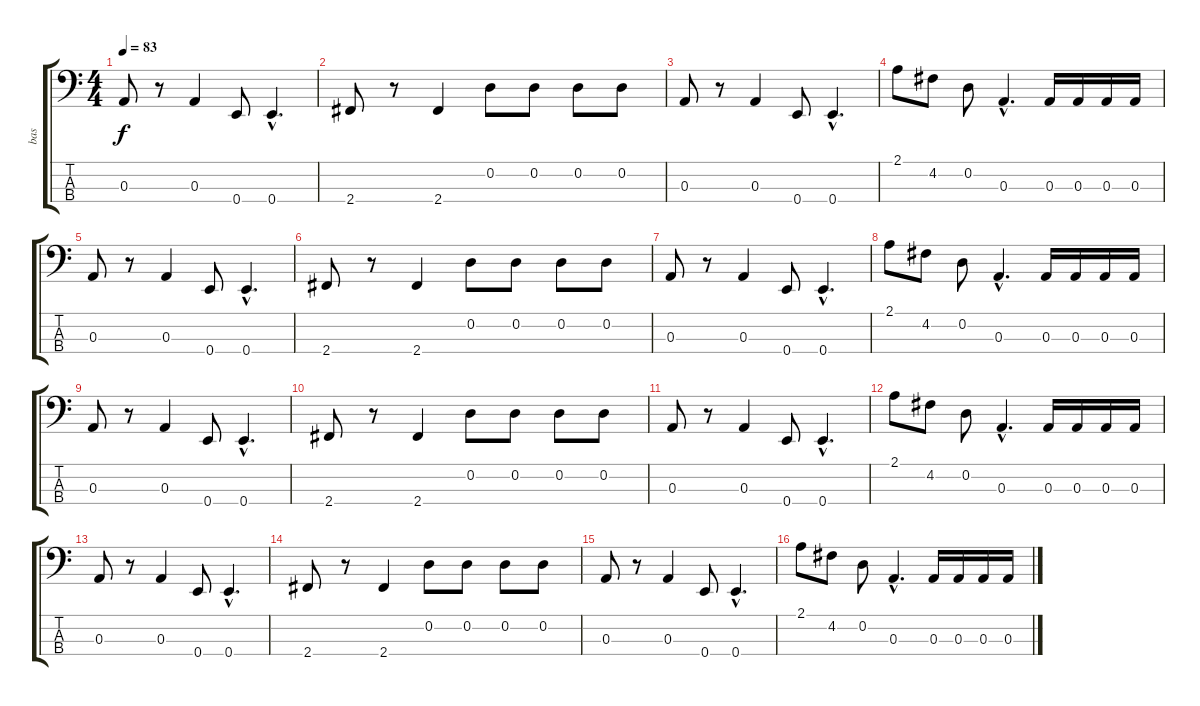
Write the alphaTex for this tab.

\track ("bas" "bas") {instrument electricbasspick}
\staff {score tabs}
\tuning (G2 D2 A1 E1) {hide}
\ts (4 4)
\tempo 83
\clef f4
\ks c
0.3.8{dy f} r.8 0.3.4 0.4.8 0.4{hac}.4{d} |
2.4.8 r.8 2.4.4 0.2.8 0.2.8 0.2.8 0.2.8 |
0.3.8 r.8 0.3.4 0.4.8 0.4{hac}.4{d} |
2.1.8 4.2.8 0.2.8 0.3{hac}.4{d} 0.3.16 0.3.16 0.3.16 0.3.16 |
0.3.8 r.8 0.3.4 0.4.8 0.4{hac}.4{d} |
2.4.8 r.8 2.4.4 0.2.8 0.2.8 0.2.8 0.2.8 |
0.3.8 r.8 0.3.4 0.4.8 0.4{hac}.4{d} |
2.1.8 4.2.8 0.2.8 0.3{hac}.4{d} 0.3.16 0.3.16 0.3.16 0.3.16 |
0.3.8 r.8 0.3.4 0.4.8 0.4{hac}.4{d} |
2.4.8 r.8 2.4.4 0.2.8 0.2.8 0.2.8 0.2.8 |
0.3.8 r.8 0.3.4 0.4.8 0.4{hac}.4{d} |
2.1.8 4.2.8 0.2.8 0.3{hac}.4{d} 0.3.16 0.3.16 0.3.16 0.3.16 |
0.3.8 r.8 0.3.4 0.4.8 0.4{hac}.4{d} |
2.4.8 r.8 2.4.4 0.2.8 0.2.8 0.2.8 0.2.8 |
0.3.8 r.8 0.3.4 0.4.8 0.4{hac}.4{d} |
2.1.8 4.2.8 0.2.8 0.3{hac}.4{d} 0.3.16 0.3.16 0.3.16 0.3.16
